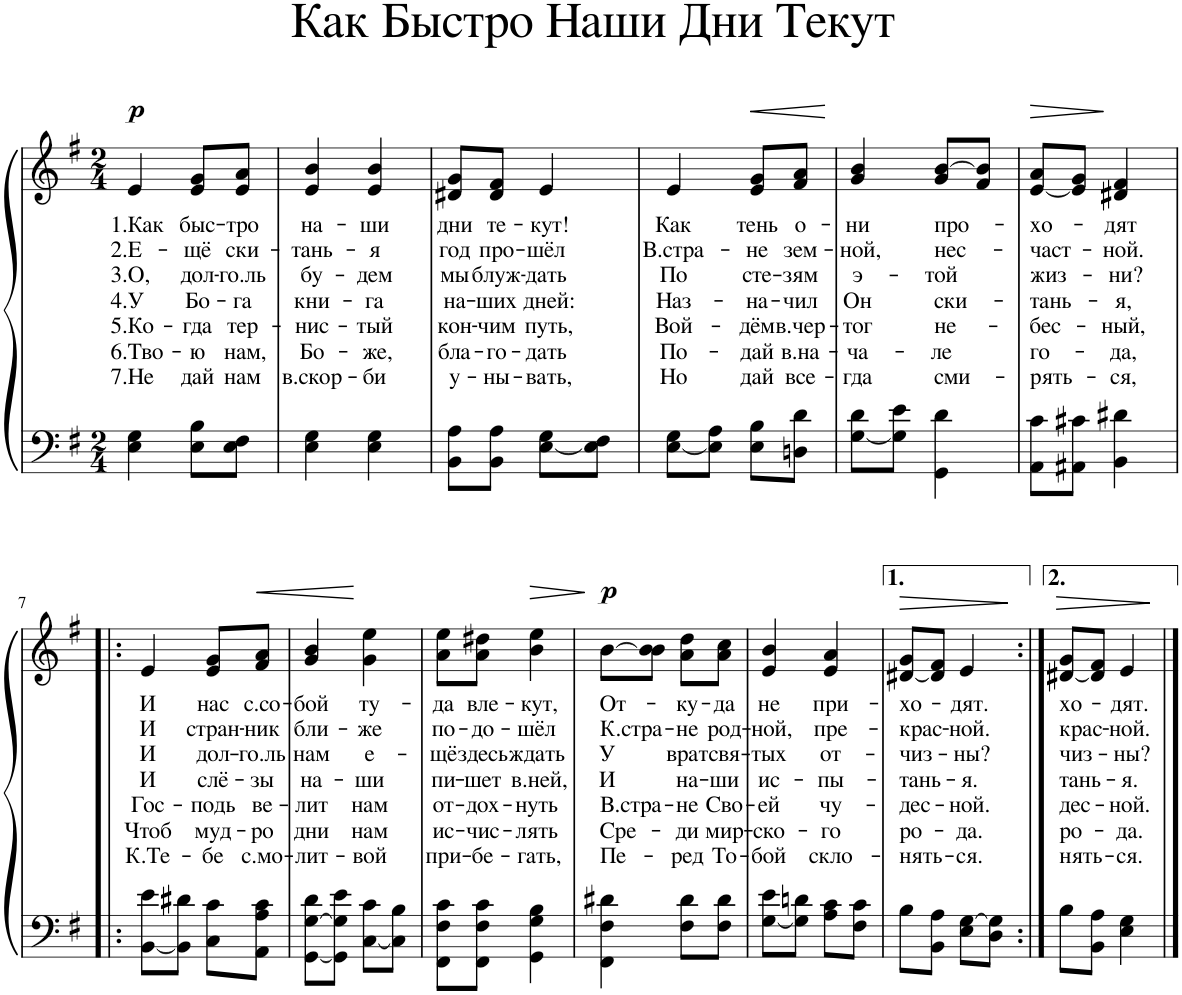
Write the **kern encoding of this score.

**kern	**kern	**text	**text	**text	**text	**text	**text	**text	**dynam
*part1	*part1	*part1	*part1	*part1	*part1	*part1	*part1	*part1	*part1
*staff2	*staff1	*staff1	*staff1	*staff1	*staff1	*staff1	*staff1	*staff1	*staff1/2
*I"Piano	*	*	*	*	*	*	*	*	*
*I'Pno.	*	*	*	*	*	*	*	*	*
*clefF4	*clefG2	*	*	*	*	*	*	*	*
*k[f#]	*k[f#]	*	*	*	*	*	*	*	*
*M2/4	*M2/4	*	*	*	*	*	*	*	*
=1	=1	=1	=1	=1	=1	=1	=1	=1	=1
!	!	!LO:LY:b	!LO:LY:b	!LO:LY:b	!LO:LY:b	!LO:LY:b	!LO:LY:b	!LO:LY:b	!LO:DY:a
4E\ 4G\	4e/	1.Как	2.Е-	3.О,	4.У	5.Ко-	6.Тво-	7.Не	p
!	!	!LO:LY:b	!LO:LY:b	!LO:LY:b	!LO:LY:b	!LO:LY:b	!LO:LY:b	!LO:LY:b	!
8E\ 8B\L	8e/ 8g/L	быс-	-щё	дол-	Бо-	-гда	-ю	дай	.
!	!	!LO:LY:b	!LO:LY:b	!LO:LY:b	!LO:LY:b	!LO:LY:b	!LO:LY:b	!LO:LY:b	!
8E\ 8F#\J	8e/ 8a/J	-тро	ски-	-го.ль	-га	тер-	нам,	нам	.
=2	=2	=2	=2	=2	=2	=2	=2	=2	=2
!	!	!LO:LY:b	!LO:LY:b	!LO:LY:b	!LO:LY:b	!LO:LY:b	!LO:LY:b	!LO:LY:b	!
4E\ 4G\	4e/ 4b/	на-	-тань-	бу-	кни-	-нис-	Бо-	в.скор-	.
!	!	!LO:LY:b	!LO:LY:b	!LO:LY:b	!LO:LY:b	!LO:LY:b	!LO:LY:b	!LO:LY:b	!
4E\ 4G\	4e/ 4b/	-ши	-я	-дем	-га	-тый	-же,	-би	.
=3	=3	=3	=3	=3	=3	=3	=3	=3	=3
!	!	!LO:LY:b	!LO:LY:b	!LO:LY:b	!LO:LY:b	!LO:LY:b	!LO:LY:b	!LO:LY:b	!
8BB\ 8A\L	8d#X/ 8g/L	дни	год	мы	на-	кон-	бла-	у-	.
!	!	!LO:LY:b	!LO:LY:b	!LO:LY:b	!LO:LY:b	!LO:LY:b	!LO:LY:b	!LO:LY:b	!
8BB\ 8A\J	8d#/ 8f#/J	те-	про-	блуж-	-ших	-чим	-го-	-ны-	.
!	!	!LO:LY:b	!LO:LY:b	!LO:LY:b	!LO:LY:b	!LO:LY:b	!LO:LY:b	!LO:LY:b	!
[8E\ 8G\L	4e/	-кут!	-шёл	-дать	дней:	путь,	-дать	-вать,	.
8E\] 8F#\J	.	.	.	.	.	.	.	.	.
=4	=4	=4	=4	=4	=4	=4	=4	=4	=4
!	!	!LO:LY:b	!LO:LY:b	!LO:LY:b	!LO:LY:b	!LO:LY:b	!LO:LY:b	!LO:LY:b	!
[8E\ 8G\L	4e/	Как	В.стра-	По	Наз-	Вой-	По-	Но	.
8E\] 8A\J	.	.	.	.	.	.	.	.	.
!	!	!LO:LY:b	!LO:LY:b	!LO:LY:b	!LO:LY:b	!LO:LY:b	!LO:LY:b	!LO:LY:b	!LO:HP:b
8E\ 8B\L	8e/ 8g/L	тень	-не	сте-	-на-	-дём	-дай	дай	<
!	!	!LO:LY:b	!LO:LY:b	!LO:LY:b	!LO:LY:b	!LO:LY:b	!LO:LY:b	!LO:LY:b	!
8Dn\ 8d\J	8f#/ 8a/J	о-	зем-	-зям	-чил	в.чер-	в.на-	все-	.
.	.	.	.	.	.	.	.	.	[
=5	=5	=5	=5	=5	=5	=5	=5	=5	=5
!	!	!LO:LY:b	!LO:LY:b	!LO:LY:b	!LO:LY:b	!LO:LY:b	!LO:LY:b	!LO:LY:b	!
[8G\ 8d\L	4g/ 4b/	-ни	-ной,	э-	Он	-тог	-ча-	-гда	.
8G\] 8e\J	.	.	.	.	.	.	.	.	.
!	!	!LO:LY:b	!LO:LY:b	!LO:LY:b	!LO:LY:b	!LO:LY:b	!LO:LY:b	!LO:LY:b	!
4GG\ 4d\	8g/ [8b/L	про-	нес-	-той	ски-	не-	-ле	сми-	.
.	8f#/ 8b/]J	.	.	.	.	.	.	.	.
=6	=6	=6	=6	=6	=6	=6	=6	=6	=6
!	!	!LO:LY:b	!LO:LY:b	!LO:LY:b	!LO:LY:b	!LO:LY:b	!LO:LY:b	!LO:LY:b	!LO:HP:b
8AA\ 8c\L	[8e/ 8a/L	-хо-	-част-	жиз-	-тань-	-бес-	го-	-рять-	>
8AA#X\ 8c#X\J	8e/] 8g/J	.	.	.	.	.	.	.	.
!	!	!LO:LY:b	!LO:LY:b	!LO:LY:b	!LO:LY:b	!LO:LY:b	!LO:LY:b	!LO:LY:b	!
4BB\ 4d#X\	4d#X/ 4f#/	-дят	-ной.	-ни?	-я,	-ный,	-да,	-ся,	]
!!LO:LB:g=z
=7!|:	=7!|:	=7!|:	=7!|:	=7!|:	=7!|:	=7!|:	=7!|:	=7!|:	=7!|:
!	!	!LO:LY:b	!LO:LY:b	!LO:LY:b	!LO:LY:b	!LO:LY:b	!LO:LY:b	!LO:LY:b	!
[8BB\ 8e\L	4e/	И	И	И	И	Гос-	Чтоб	К.Те-	.
8BB\] 8d#X\J	.	.	.	.	.	.	.	.	.
!	!	!LO:LY:b	!LO:LY:b	!LO:LY:b	!LO:LY:b	!LO:LY:b	!LO:LY:b	!LO:LY:b	!
8C\ 8c\L	8e/ 8g/L	нас	стран-	дол-	слё-	-подь	муд-	-бе	.
!	!	!LO:LY:b	!LO:LY:b	!LO:LY:b	!LO:LY:b	!LO:LY:b	!LO:LY:b	!LO:LY:b	!LO:HP:b
8AA\ 8A\ 8c\J	8f#/ 8a/J	с.со-	-ник	-го.ль	-зы	ве-	-ро	с.мо-	<
=8	=8	=8	=8	=8	=8	=8	=8	=8	=8
!	!	!LO:LY:b	!LO:LY:b	!LO:LY:b	!LO:LY:b	!LO:LY:b	!LO:LY:b	!LO:LY:b	!
[8GG\ [8G\ 8d\L	4g/ 4b/	-бой	бли-	нам	на-	-лит	дни	-лит-	.
8GG\] 8G\] 8e\J	.	.	.	.	.	.	.	.	.
!	!	!LO:LY:b	!LO:LY:b	!LO:LY:b	!LO:LY:b	!LO:LY:b	!LO:LY:b	!LO:LY:b	!
[8C\ 8c\L	4g\ 4ee\	ту-	-же	е-	-ши	нам	нам	-вой	[
8C\] 8B\J	.	.	.	.	.	.	.	.	.
=9	=9	=9	=9	=9	=9	=9	=9	=9	=9
!	!	!LO:LY:b	!LO:LY:b	!LO:LY:b	!LO:LY:b	!LO:LY:b	!LO:LY:b	!LO:LY:b	!
8FF#\ 8F#\ 8c\L	8a\ 8ee\L	-да	по-	-щё	пи-	от-	ис-	при-	.
!	!	!LO:LY:b	!LO:LY:b	!LO:LY:b	!LO:LY:b	!LO:LY:b	!LO:LY:b	!LO:LY:b	!
8FF#\ 8F#\ 8c\J	8a\ 8dd#X\J	вле-	-до-	здесь	-шет	-дох-	-чис-	-бе-	.
!	!	!LO:LY:b	!LO:LY:b	!LO:LY:b	!LO:LY:b	!LO:LY:b	!LO:LY:b	!LO:LY:b	!LO:HP:b
4GG\ 4G\ 4B\	4b\ 4ee\	-кут,	-шёл	ждать	в.ней,	-нуть	-лять	-гать,	>
=10	=10	=10	=10	=10	=10	=10	=10	=10	=10
!	!	!LO:LY:b	!LO:LY:b	!LO:LY:b	!LO:LY:b	!LO:LY:b	!LO:LY:b	!LO:LY:b	!LO:DY:a
4FF#\ 4F#\ 4d#X\	[8b\L	От-	К.стра-	У	И	В.стра-	Сре-	Пе-	p
.	8b\] 8b\J	.	.	.	.	.	.	.	]
!	!	!LO:LY:b	!LO:LY:b	!LO:LY:b	!LO:LY:b	!LO:LY:b	!LO:LY:b	!LO:LY:b	!
8F#\ 8d#\L	8a\ 8dd\L	-ку-	-не	врат	на-	-не	-ди	-ред	.
!	!	!LO:LY:b	!LO:LY:b	!LO:LY:b	!LO:LY:b	!LO:LY:b	!LO:LY:b	!LO:LY:b	!
8F#\ 8d#\J	8a\ 8cc\J	-да	род-	свя-	-ши	Сво-	мир-	То-	.
=11	=11	=11	=11	=11	=11	=11	=11	=11	=11
!	!	!LO:LY:b	!LO:LY:b	!LO:LY:b	!LO:LY:b	!LO:LY:b	!LO:LY:b	!LO:LY:b	!
[8G\ 8e\L	4e/ 4b/	не	-ной,	-тых	ис-	-ей	-ско-	-бой	.
8G\] 8dn\J	.	.	.	.	.	.	.	.	.
!	!	!LO:LY:b	!LO:LY:b	!LO:LY:b	!LO:LY:b	!LO:LY:b	!LO:LY:b	!LO:LY:b	!
8A\ 8c\L	4e/ 4a/	при-	пре-	от-	-пы-	чу-	-го	скло-	.
8F#\ 8c\J	.	.	.	.	.	.	.	.	.
=12	=12	=12	=12	=12	=12	=12	=12	=12	=12
!	!	!LO:LY:b	!LO:LY:b	!LO:LY:b	!LO:LY:b	!LO:LY:b	!LO:LY:b	!LO:LY:b	!LO:HP:b
8B\L	[8d#X/ 8g/L	-хо-	-крас-	-чиз-	-тань-	-дес-	ро-	-нять-	>
8BB\ 8A\J	8d#/] 8f#/J	.	.	.	.	.	.	.	.
!	!	!LO:LY:b	!LO:LY:b	!LO:LY:b	!LO:LY:b	!LO:LY:b	!LO:LY:b	!LO:LY:b	!
8E\ [8G\L	4e/	-дят.	-ной.	-ны?	-я.	-ной.	-да.	-ся.	.
8D\ 8G\]J	.	.	.	.	.	.	.	.	.
.	.	.	.	.	.	.	.	.	]
=13:|!	=13:|!	=13:|!	=13:|!	=13:|!	=13:|!	=13:|!	=13:|!	=13:|!	=13:|!
!	!	!LO:LY:b	!LO:LY:b	!LO:LY:b	!LO:LY:b	!LO:LY:b	!LO:LY:b	!LO:LY:b	!LO:HP:b
8B\L	[8d#X/ 8g/L	-хо-	-крас-	-чиз-	-тань-	-дес-	ро-	-нять-	>
8BB\ 8A\J	8d#/] 8f#/J	.	.	.	.	.	.	.	.
!	!	!LO:LY:b	!LO:LY:b	!LO:LY:b	!LO:LY:b	!LO:LY:b	!LO:LY:b	!LO:LY:b	!
4E\ 4G\	4e/	-дят.	-ной.	-ны?	-я.	-ной.	-да.	-ся.	.
.	.	.	.	.	.	.	.	.	]
==	==	==	==	==	==	==	==	==	==
*-	*-	*-	*-	*-	*-	*-	*-	*-	*-
